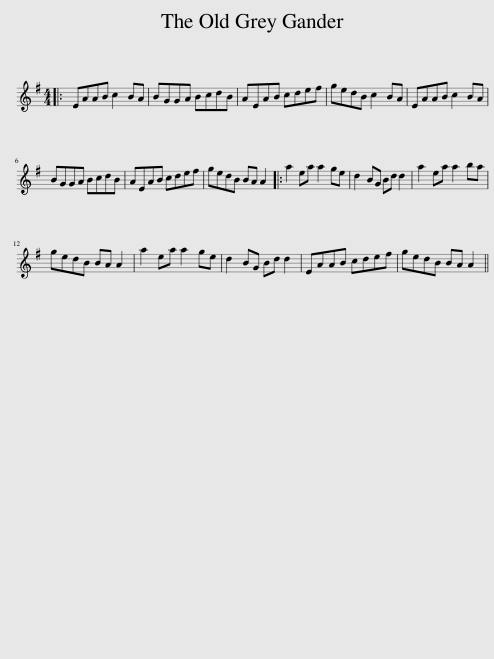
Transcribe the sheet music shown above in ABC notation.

X:1
L:1/8
M:4/4
I:linebreak $
K:G
V:1 treble
V:1
|: EAAB c2 BA | BGGA BcdB | AEAB cdef | gedB c2 BA | EAAB c2 BA |$ %5
 BGGA BcdB | AEAB cdef | gedB BA A2 |: a2 ea a2 ge | d2 BG Bd d2 | %10
 a2 ea a2 ba |$ gedB BA A2 | a2 ea a2 ge | d2 BG Bd d2 | EAAB cdef | %15
 gedB BA A2 || %16
